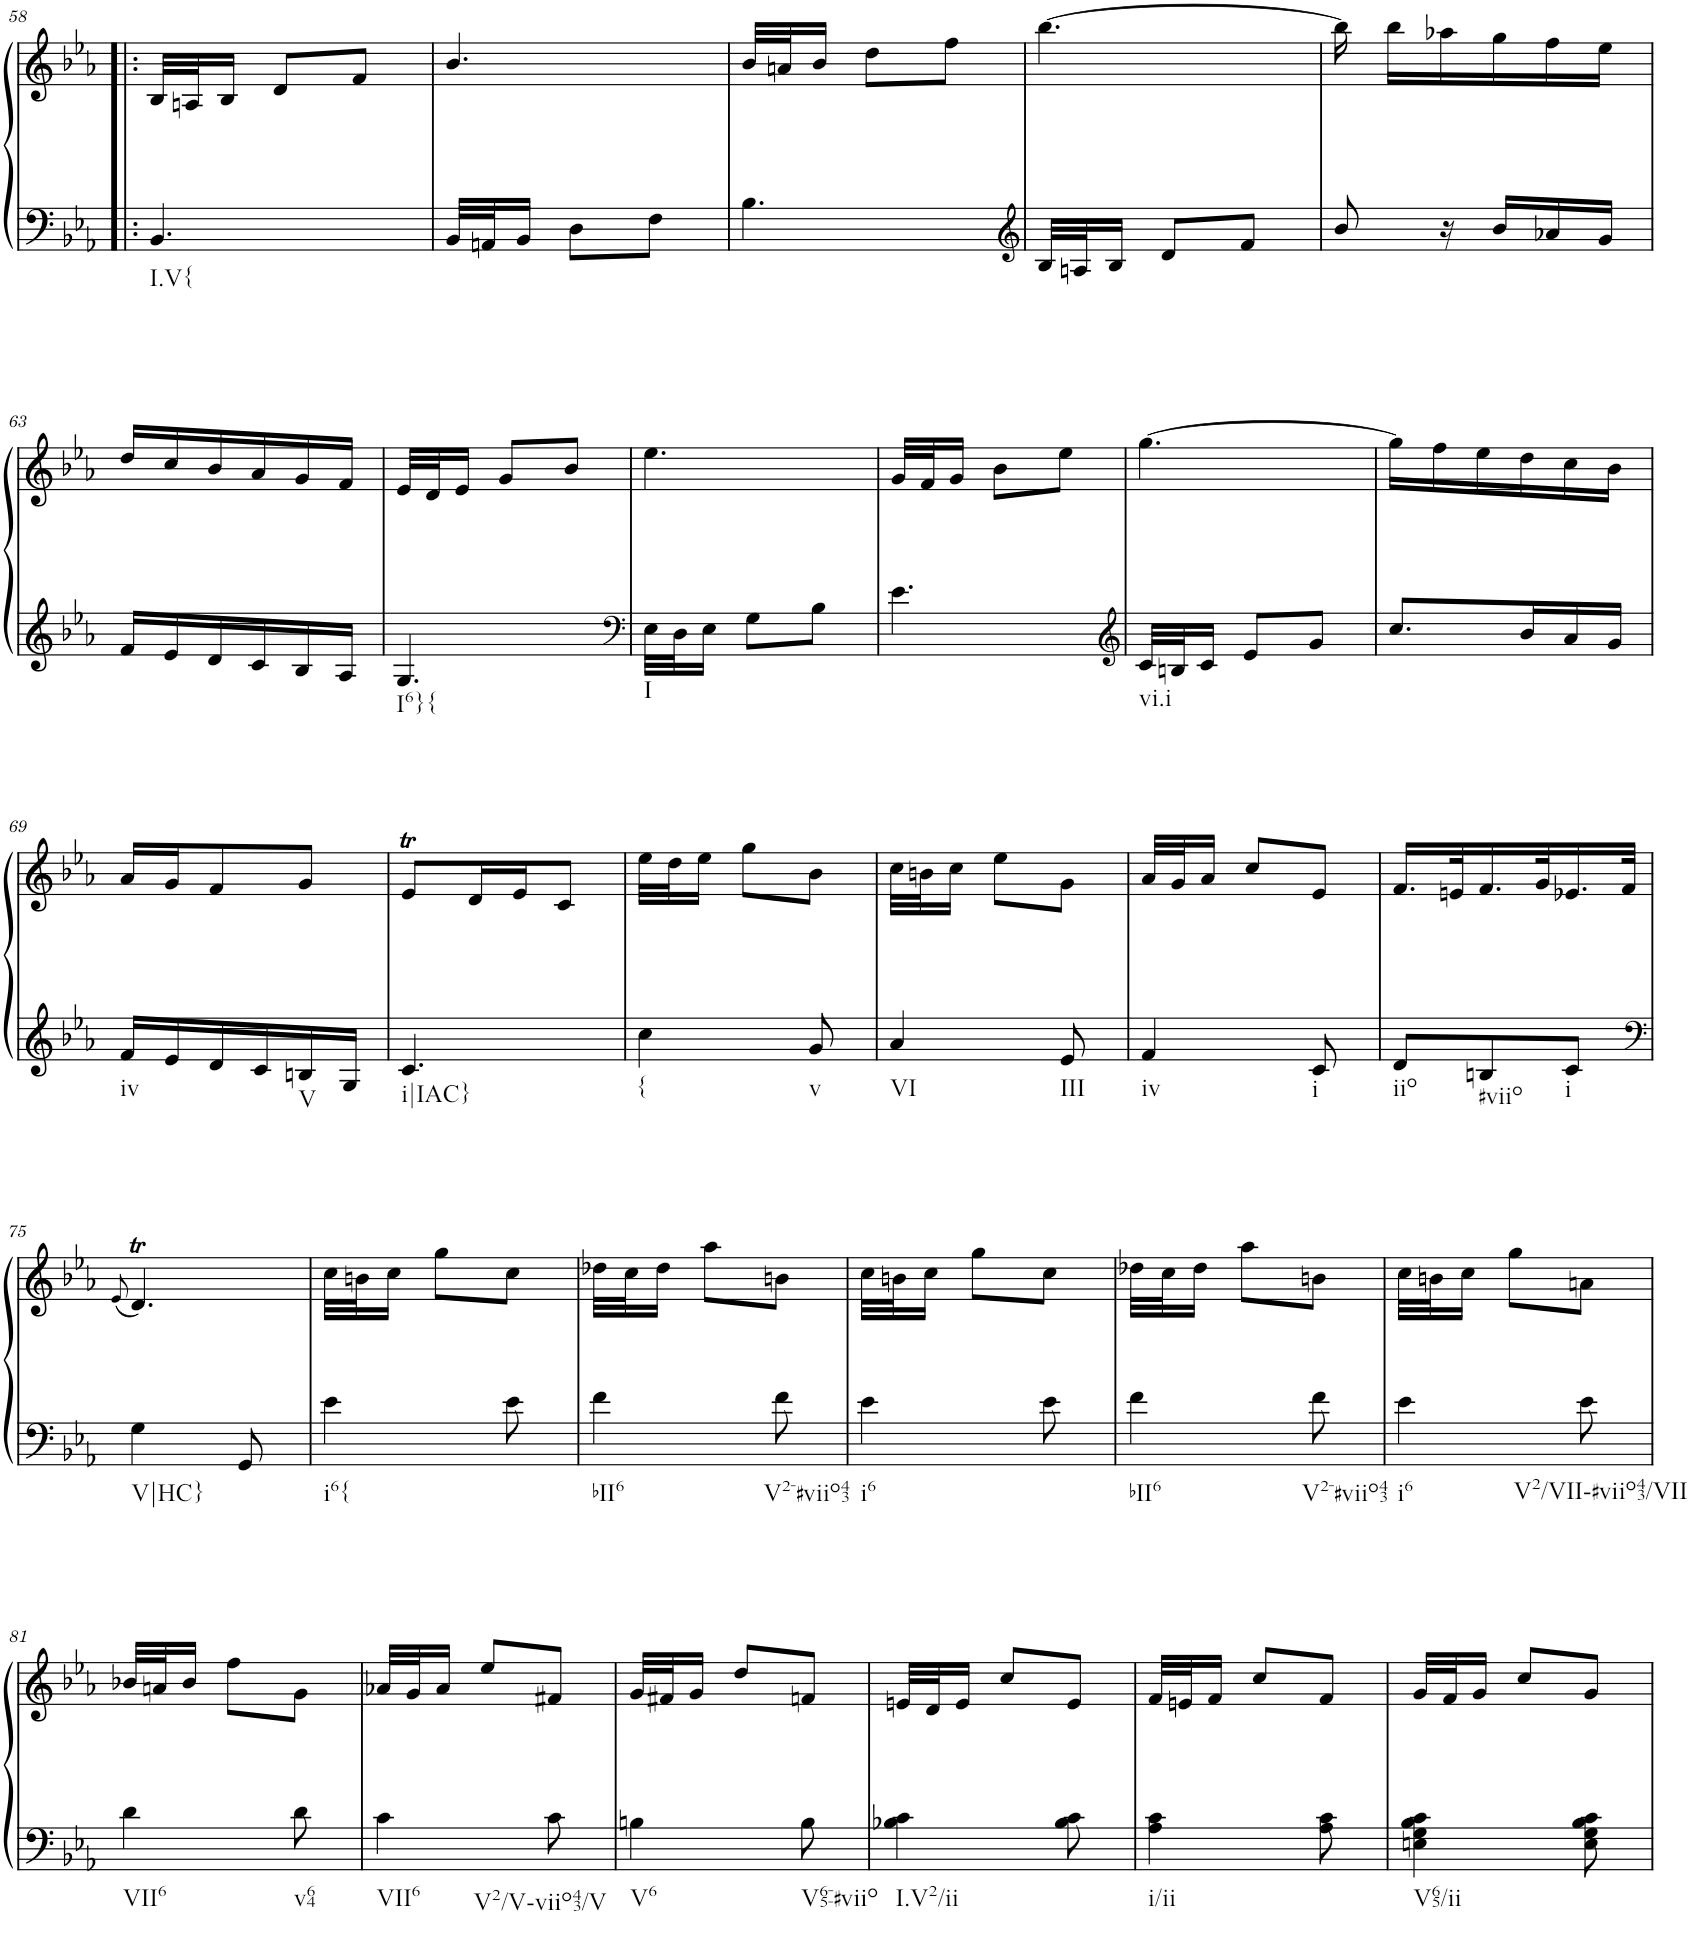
**kern	**kern
*part1	*part1
*staff2	*staff1
*I"Piano	*
*I'Pno.	*
!!LO:PB:g=z
*clefF4	*clefG2
*k[b-e-a-]	*k[b-e-a-]
*M3/8	*M3/8
=58!|:	=58!|:
!LO:TX:b:t=I.V{	!
4.BB-/	32B-/LLL
.	32An/J
.	16B-/JJ
.	8d/L
.	8f/J
=59	=59
32BB-/LLL	4.b-/
32AAn/J	.
16BB-/JJ	.
8D\L	.
8F\J	.
=60	=60
4.B-\	32b-/LLL
.	32an/J
.	16b-/JJ
.	8dd\L
.	8ff\J
=61	=61
*clefG2	*
32B-/LLL	[4.bb-\
32An/J	.
16B-/JJ	.
8d/L	.
8f/J	.
=62	=62
8b-/	16bb-\]
.	16bb-\LL
16r	16aa-X\
16b-/LL	16gg\
16a-X/	16ff\
16g/JJ	16ee-\JJ
!!LO:LB:g=z
=63	=63
16f/LL	16dd/LL
16e-/	16cc/
16d/	16b-/
16c/	16a-/
16B-/	16g/
16A-/JJ	16f/JJ
=64	=64
!LO:TX:b:t=I6}{	!
4.G/	32e-/LLL
.	32d/J
.	16e-/JJ
.	8g/L
.	8b-/J
=65	=65
*clefF4	*
!LO:TX:b:t=I	!
32E-\LLL	4.ee-\
32D\J	.
16E-\JJ	.
8G\L	.
8B-\J	.
=66	=66
4.e-\	32g/LLL
.	32f/J
.	16g/JJ
.	8b-\L
.	8ee-\J
=67	=67
*clefG2	*
!LO:TX:b:t=vi.i	!
32c/LLL	[4.gg\
32Bn/J	.
16c/JJ	.
8e-/L	.
8g/J	.
=68	=68
8.cc/L	16gg\LL]
.	16ff\
.	16ee-\
16b-/L	16dd\
16a-/	16cc\
16g/JJ	16b-\JJ
!!LO:LB:g=z
=69	=69
!LO:TX:b:t=iv	!
16f/LL	16a-/LL
16e-/	16g/J
16d/	8f/
16c/	.
!LO:TX:b:t=V	!
16Bn/	8g/J
16G/JJ	.
=70	=70
!LO:TX:b:t=i|IAC}	!
4.c/	8e-T/L
.	16d/L
.	16e-/J
.	8c/J
=71	=71
!LO:TX:b:t={	!
4cc\	32ee-\LLL
.	32dd\J
.	16ee-\JJ
.	8gg\L
!LO:TX:b:t=v	!
8g/	8b-\J
=72	=72
!LO:TX:b:t=VI	!
4a-/	32cc\LLL
.	32bn\J
.	16cc\JJ
.	8ee-\L
!LO:TX:b:t=III	!
8e-/	8g\J
=73	=73
!LO:TX:b:t=iv	!
4f/	32a-/LLL
.	32g/J
.	16a-/JJ
.	8cc/L
!LO:TX:b:t=i	!
8c/	8e-/J
=74	=74
!LO:TX:b:t=iio	!
8d/L	16.f/LL
.	32en/K
!LO:TX:b:t=#viio	!
8Bn/	16.f/
.	32g/K
!LO:TX:b:t=i	!
8c/J	16.e-X/
.	32f/JJk
!!LO:LB:g=z
=75	=75
*clefF4	*
.	(8qe-/
!LO:TX:b:t=V|HC}	!
4G\	4.dt/)
8GG/	.
=76	=76
!LO:TX:b:t=i6{	!
4e-\	32cc\LLL
.	32bn\J
.	16cc\JJ
.	8gg\L
8e-\	8cc\J
=77	=77
!LO:TX:b:t=bII6	!
4f\	32dd-X\LLL
.	32cc\J
.	16dd-\JJ
.	8aa-\L
!LO:TX:b:t=V2-#viio43	!
8f\	8bn\J
=78	=78
!LO:TX:b:t=i6	!
4e-\	32cc\LLL
.	32bn\J
.	16cc\JJ
.	8gg\L
8e-\	8cc\J
=79	=79
!LO:TX:b:t=bII6	!
4f\	32dd-X\LLL
.	32cc\J
.	16dd-\JJ
.	8aa-\L
!LO:TX:b:t=V2-#viio43	!
8f\	8bn\J
=80	=80
!LO:TX:b:t=i6	!
4e-\	32cc\LLL
.	32bn\J
.	16cc\JJ
.	8gg\L
!LO:TX:b:t=V2/VII-#viio43/VII	!
8e-\	8an\J
!!LO:LB:g=z
=81	=81
!LO:TX:b:t=VII6	!
4d\	32b-X/LLL
.	32an/J
.	16b-/JJ
.	8ff\L
!LO:TX:b:t=v64	!
8d\	8g\J
=82	=82
!LO:TX:b:t=VII6	!
4c\	32a-X/LLL
.	32g/J
.	16a-/JJ
.	8ee-/L
!LO:TX:b:t=V2/V-viio43/V	!
8c\	8f#X/J
=83	=83
!LO:TX:b:t=V6	!
4Bn\	32g/LLL
.	32f#X/J
.	16g/JJ
.	8dd/L
!LO:TX:b:t=V65-#viio	!
8B\	8fn/J
=84	=84
!LO:TX:b:t=I.V2/ii	!
4B-X\ 4c\	32en/LLL
.	32d/J
.	16e/JJ
.	8cc/L
8B-\ 8c\	8e/J
=85	=85
!LO:TX:b:t=i/ii	!
4A-\ 4c\	32f/LLL
.	32en/J
.	16f/JJ
.	8cc/L
8A-\ 8c\	8f/J
=86	=86
!LO:TX:b:t=V65/ii	!
4En\ 4G\ 4B-\ 4c\	32g/LLL
.	32f/J
.	16g/JJ
.	8cc/L
8E\ 8G\ 8B-\ 8c\	8g/J
=	=
*-	*-
